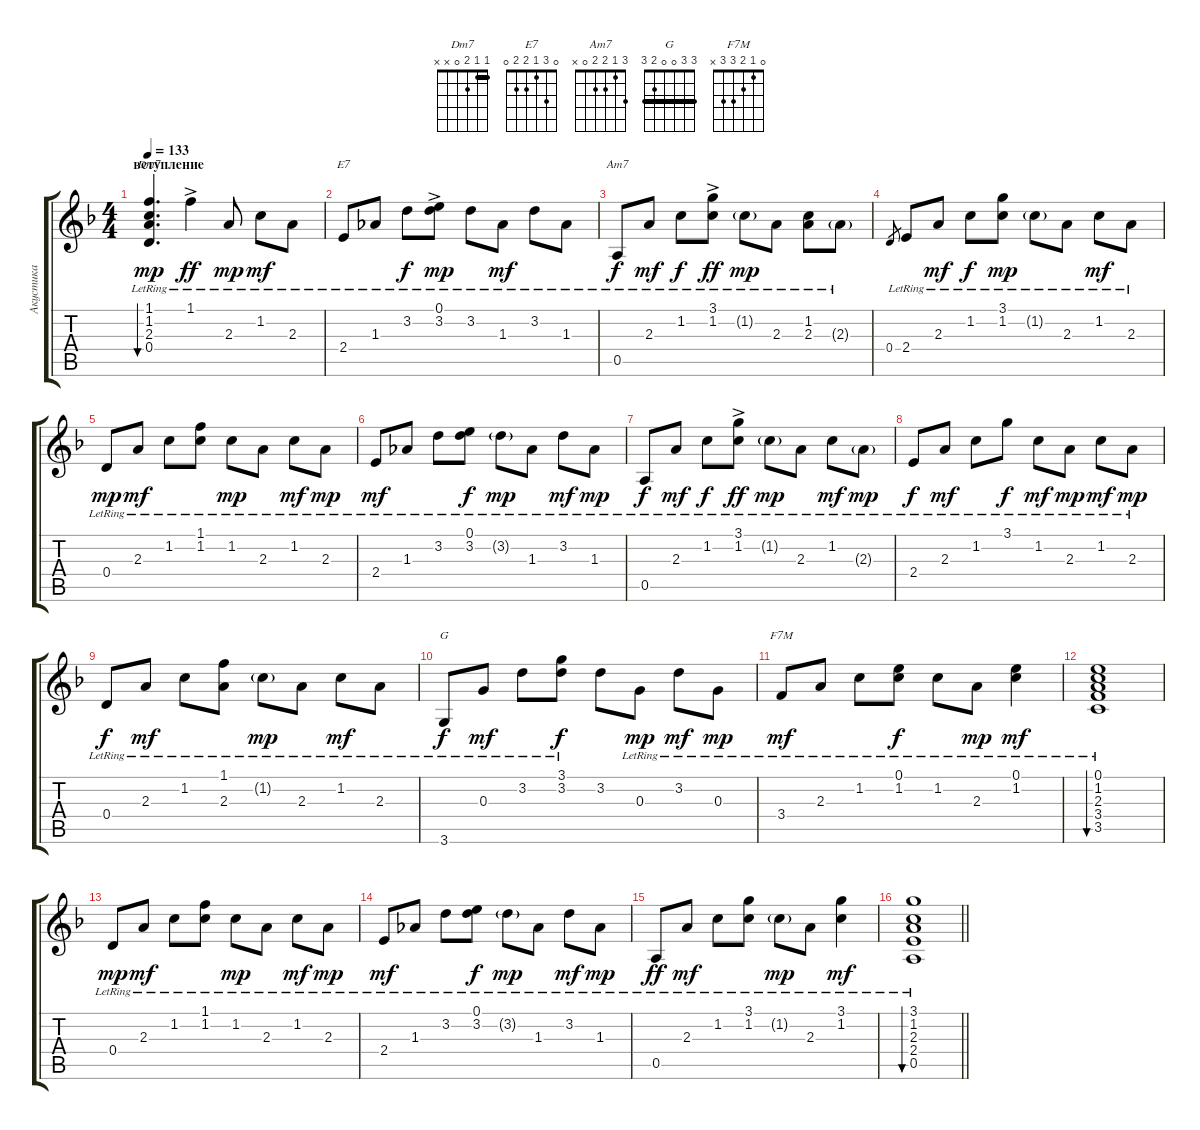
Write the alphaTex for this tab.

\track ("Акустика" "Акустика") {instrument acousticguitarsteel}
\staff {score tabs}
\tuning (E4 B3 G3 D3 A2 E2) {hide}
\chord ("Dm7" 1 1 2 0 x x) {barre 1}
\chord ("E7" 0 3 1 2 2 0)
\chord ("Am7" 3 1 2 2 0 x)
\chord ("G" 3 3 0 0 2 3) {barre 3}
\chord ("F7M" 0 1 2 3 3 x)
\ts (4 4)
\section ("" "вступление")
\tempo 133
\clef g2
\ks dminor
(1.1 1.2{lr} 2.3{lr} 0.4{lr}).4{d bu 240 ch "Dm7" dy mp instrument acousticguitarsteel} 1.1{ac lr}.4{dy ff} 2.3{lr}.8{dy mp} 1.2{lr}.8{dy mf} 2.3{lr}.8 |
2.4{lr}.8{ch "E7"} 1.3{lr}.8 3.2{lr}.8{dy f} (0.1{ac lr} 3.2).8{dy mp} 3.2{lr}.8 1.3{lr}.8{dy mf} 3.2{lr}.8 1.3{lr}.8 |
0.5{lr}.8{ch "Am7" dy f} 2.3{lr}.8{dy mf} 1.2{lr}.8{dy f} (3.1{ac lr} 1.2).8{dy ff} 1.2{g lr}.8{dy mp} 2.3{lr}.8 (1.2{lr} 2.3{lr}).8 2.3{g lr}.8 |
0.4.8{gr} 2.4{lr}.8 2.3{lr}.8{dy mf} 1.2{lr}.8{dy f} (3.1{lr} 1.2).8{dy mp} 1.2{g lr}.8 2.3{lr}.8 1.2{lr}.8{dy mf} 2.3{lr}.8 |
0.4{lr}.8{dy mp} 2.3{lr}.8{dy mf} 1.2{lr}.8 (1.1{lr} 1.2{lr}).8 1.2{lr}.8{dy mp} 2.3{lr}.8 1.2{lr}.8{dy mf} 2.3{lr}.8{dy mp} |
2.4{lr}.8{dy mf} 1.3{lr}.8 3.2{lr}.8 (0.1{lr} 3.2{lr}).8{dy f} 3.2{g lr}.8{dy mp} 1.3{lr}.8 3.2{lr}.8{dy mf} 1.3{lr}.8{dy mp} |
0.5{lr}.8{dy f} 2.3{lr}.8{dy mf} 1.2{lr}.8{dy f} (3.1{ac lr} 1.2).8{dy ff} 1.2{g lr}.8{dy mp} 2.3{lr}.8 1.2{lr}.8{dy mf} 2.3{g lr}.8{dy mp} |
2.4{lr}.8{dy f} 2.3{lr}.8{dy mf} 1.2{lr}.8 3.1{lr}.8{dy f} 1.2{lr}.8{dy mf} 2.3{lr}.8{dy mp} 1.2{lr}.8{dy mf} 2.3{lr}.8{dy mp} |
0.4{lr}.8{dy f} 2.3{lr}.8{dy mf} 1.2{lr}.8 (1.1{lr} 2.3{lr}).8 1.2{g lr}.8{dy mp} 2.3{lr}.8 1.2{lr}.8{dy mf} 2.3{lr}.8 |
3.6{lr}.8{ch "G" dy f} 0.3{lr}.8{dy mf} 3.2{lr}.8 (3.1{lr} 3.2).8{dy f} 3.2.8 0.3{lr}.8{dy mp} 3.2{lr}.8{dy mf} 0.3{lr}.8{dy mp} |
3.4{lr}.8{ch "F7M" dy mf} 2.3{lr}.8 1.2{lr}.8 (0.1{lr} 1.2{lr}).8{dy f} 1.2{lr}.8 2.3{lr}.8{dy mp} (0.1 1.2{lr}).4{dy mf} |
(0.1{lr} 1.2{lr} 2.3{lr} 3.4 3.5{lr}).1{bu 240} |
0.4{lr}.8{dy mp} 2.3{lr}.8{dy mf} 1.2{lr}.8 (1.1{lr} 1.2{lr}).8 1.2{lr}.8{dy mp} 2.3{lr}.8 1.2{lr}.8{dy mf} 2.3{lr}.8{dy mp} |
2.4{lr}.8{dy mf} 1.3{lr}.8 3.2{lr}.8 (0.1{lr} 3.2{lr}).8{dy f} 3.2{g lr}.8{dy mp} 1.3{lr}.8 3.2{lr}.8{dy mf} 1.3{lr}.8{dy mp} |
0.5{lr}.8{dy ff} 2.3{lr}.8{dy mf} 1.2{lr}.8 (3.1{lr} 1.2{lr}).8 1.2{g lr}.8{dy mp} 2.3{lr}.8 (3.1{lr} 1.2{lr}).4{dy mf} |
\barLineRight lightlight
(3.1{lr} 1.2{lr} 2.3{lr} 2.4{lr} 0.5{lr}).1{bu 240}
